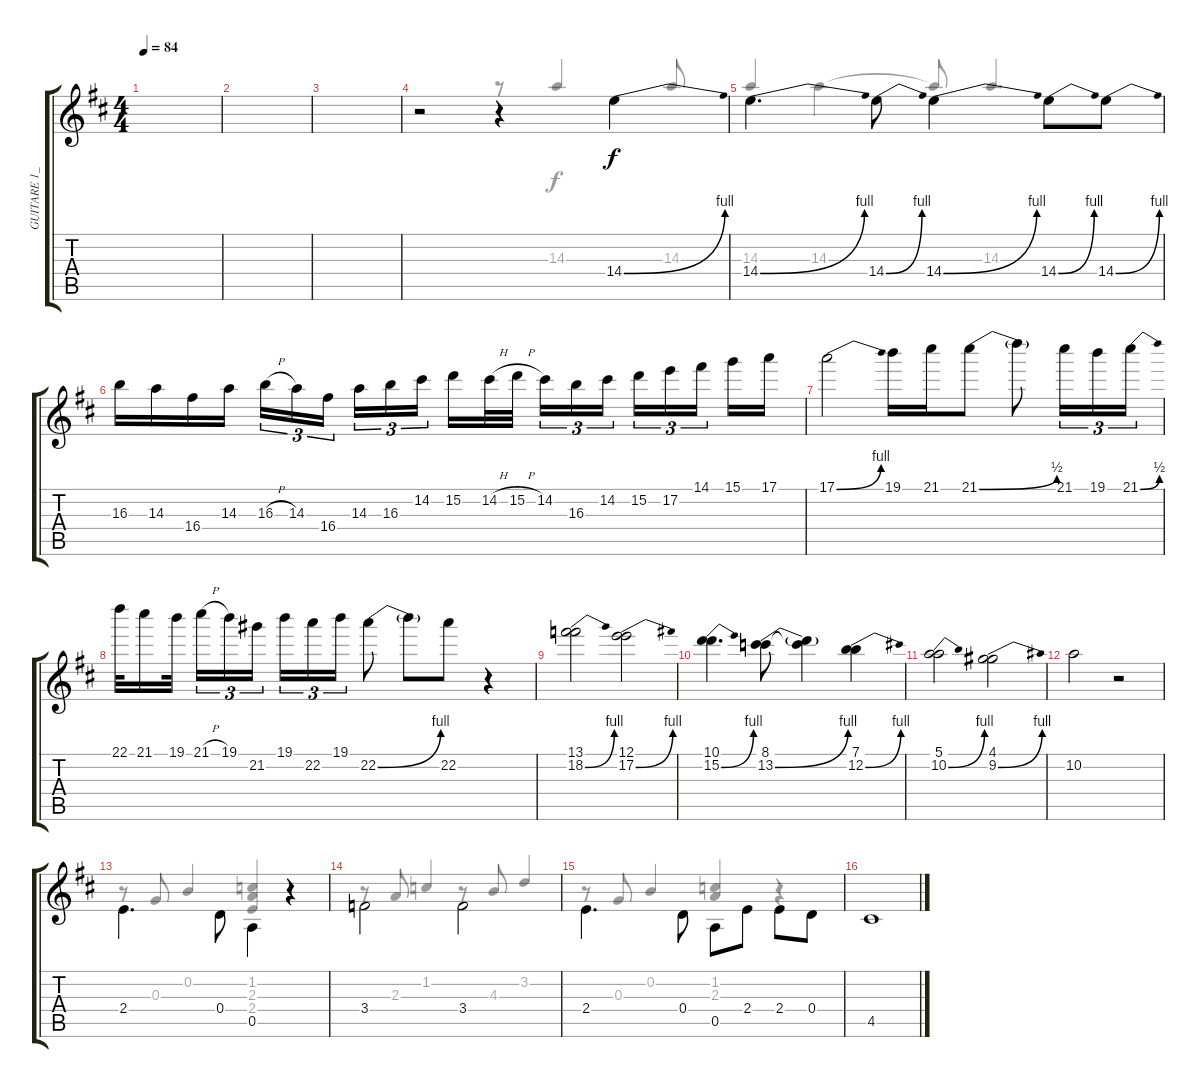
\track ("GUITARE 1_2" "GUITARE 1_") {instrument distortionguitar}
\staff {score tabs}
\tuning (E4 B3 G3 D3 A2 E2) {hide}
\voice
\ts (4 4)
\tempo 84
\clef g2
\ks d
|
|
|
r.2 r.4 14.4{be (bend 0 0 60 4)}.4{beam Down} |
14.4{be (bend 0 0 60 4)}.4{d beam Down} 14.4{be (bend 0 0 60 4)}.8{beam Down} 14.4{be (bend 0 0 60 4)}.4{beam Down} 14.4{be (bend 0 0 60 4)}.8{beam Down} 14.4{be (bend 0 0 60 4)}.8{beam Down} |
16.3.16 14.3.16 16.4.16 14.3.16 16.3{h}.16{tu (3 2)} 14.3.16{tu (3 2)} 16.4.16{tu (3 2) beam splitsecondary} 14.3.16{tu (3 2)} 16.3.16{tu (3 2)} 14.2.16{tu (3 2)} 15.2.16 14.2{h}.32 15.2{h}.32{beam splitsecondary} 14.2.16{tu (3 2)} 16.3.16{tu (3 2)} 14.2.16{tu (3 2)} 15.2.16{tu (3 2)} 17.2.16{tu (3 2)} 14.1.16{tu (3 2) beam splitsecondary} 15.1.16 17.1.16 |
17.1{be (bend 0 0 60 4)}.2 19.1.16 21.1.16 21.1{be (bend 0 0 60 2)}.8 21.1{t}.8 21.1.16{tu (3 2)} 19.1.16{tu (3 2)} 21.1{be (bend 0 0 60 2)}.16{tu (3 2)} |
22.1.32 21.1.16 19.1.32{beam splitsecondary} 21.1{h}.16{tu (3 2)} 19.1.16{tu (3 2)} 21.2.16{tu (3 2)} 19.1.16{tu (3 2)} 22.2.16{tu (3 2)} 19.1.16{tu (3 2)} 22.2{be (bend 0 0 60 4)}.8 22.2{t}.8 22.2.8 r.4 |
(13.1 18.2{be (bend 0 0 60 4)}).2 (12.1 17.2{be (bend 0 0 60 4)}).2 |
(10.1 15.2{be (bend 0 0 60 4)}).4{d} (8.1 13.2{be (bend 0 0 60 4)}).8 (8.1{t} 13.2{t}).4 (7.1 12.2{be (bend 0 0 60 4)}).4 |
(5.1 10.2{be (bend 0 0 60 4)}).2 (4.1 9.2{be (bend 0 0 60 4)}).2 |
10.2.2 r.2 |
2.4.4{d beam Down} 0.4.8{beam Down} 0.5.4{beam Down} r.4 |
3.4.2{beam Down} 3.4.2{beam Down} |
2.4.4{d beam Down} 0.4.8{beam Down} 0.5.8{beam Down} 2.4.8{beam Down} 2.4.8{beam Down} 0.4.8{beam Down} |
4.5.1
\voice
\clef g2
\ottava regular
\simile none
\ks d
|
|
|
r.2 r.8 14.3.4{beam Up} 14.3.8{beam Up} |
14.3.4{beam Up} 14.3.4 14.3{t}.8{beam Up} 14.3.4{d beam Up} |
|
|
|
|
|
|
|
r.8 0.3.8{beam Up} 0.2.4{beam Up} (1.2 2.3 2.4).4{beam Up} r.4 |
r.8 2.3.8{beam Up} 1.2.4{beam Up} r.8 4.3.8{beam Up} 3.2.4{beam Up} |
r.8 0.3.8{beam Up} 0.2.4{beam Up} (1.2 2.3).4{beam Up} r.4 |
